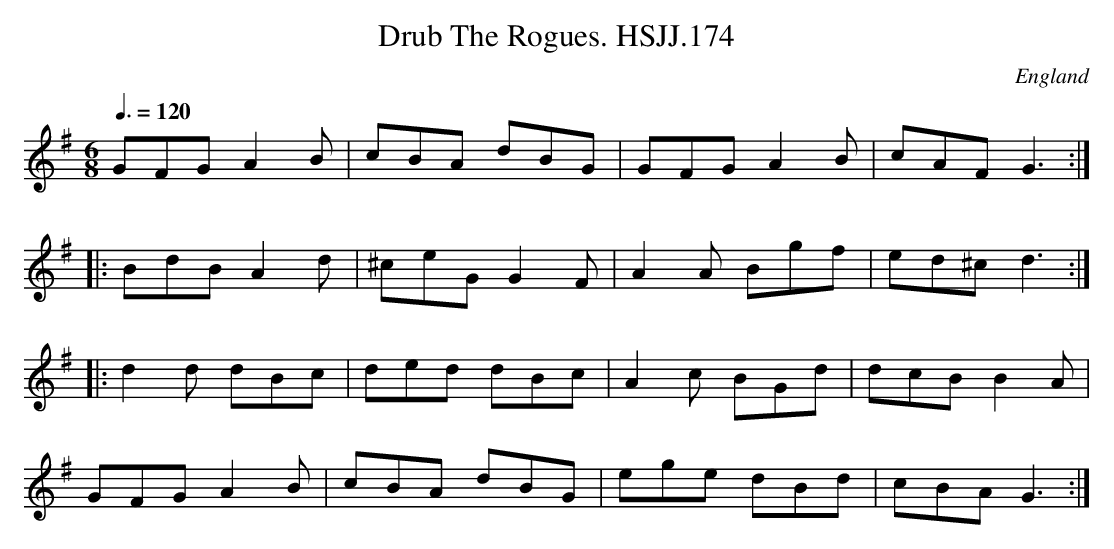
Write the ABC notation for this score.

X:1
T:Drub The Rogues. HSJJ.174
M:6/8
L:1/8
Q:3/8=120
O:England
K:G
GFGA2B|cBA dBG|GFGA2B|cAFG3:|
|:BdBA2d|^ceGG2F|A2A Bgf|ed^cd3:|
|:d2d dBc|ded dBc|A2c BGd|dcBB2A|
GFGA2B|cBA dBG|ege dBd|cBAG3:|
